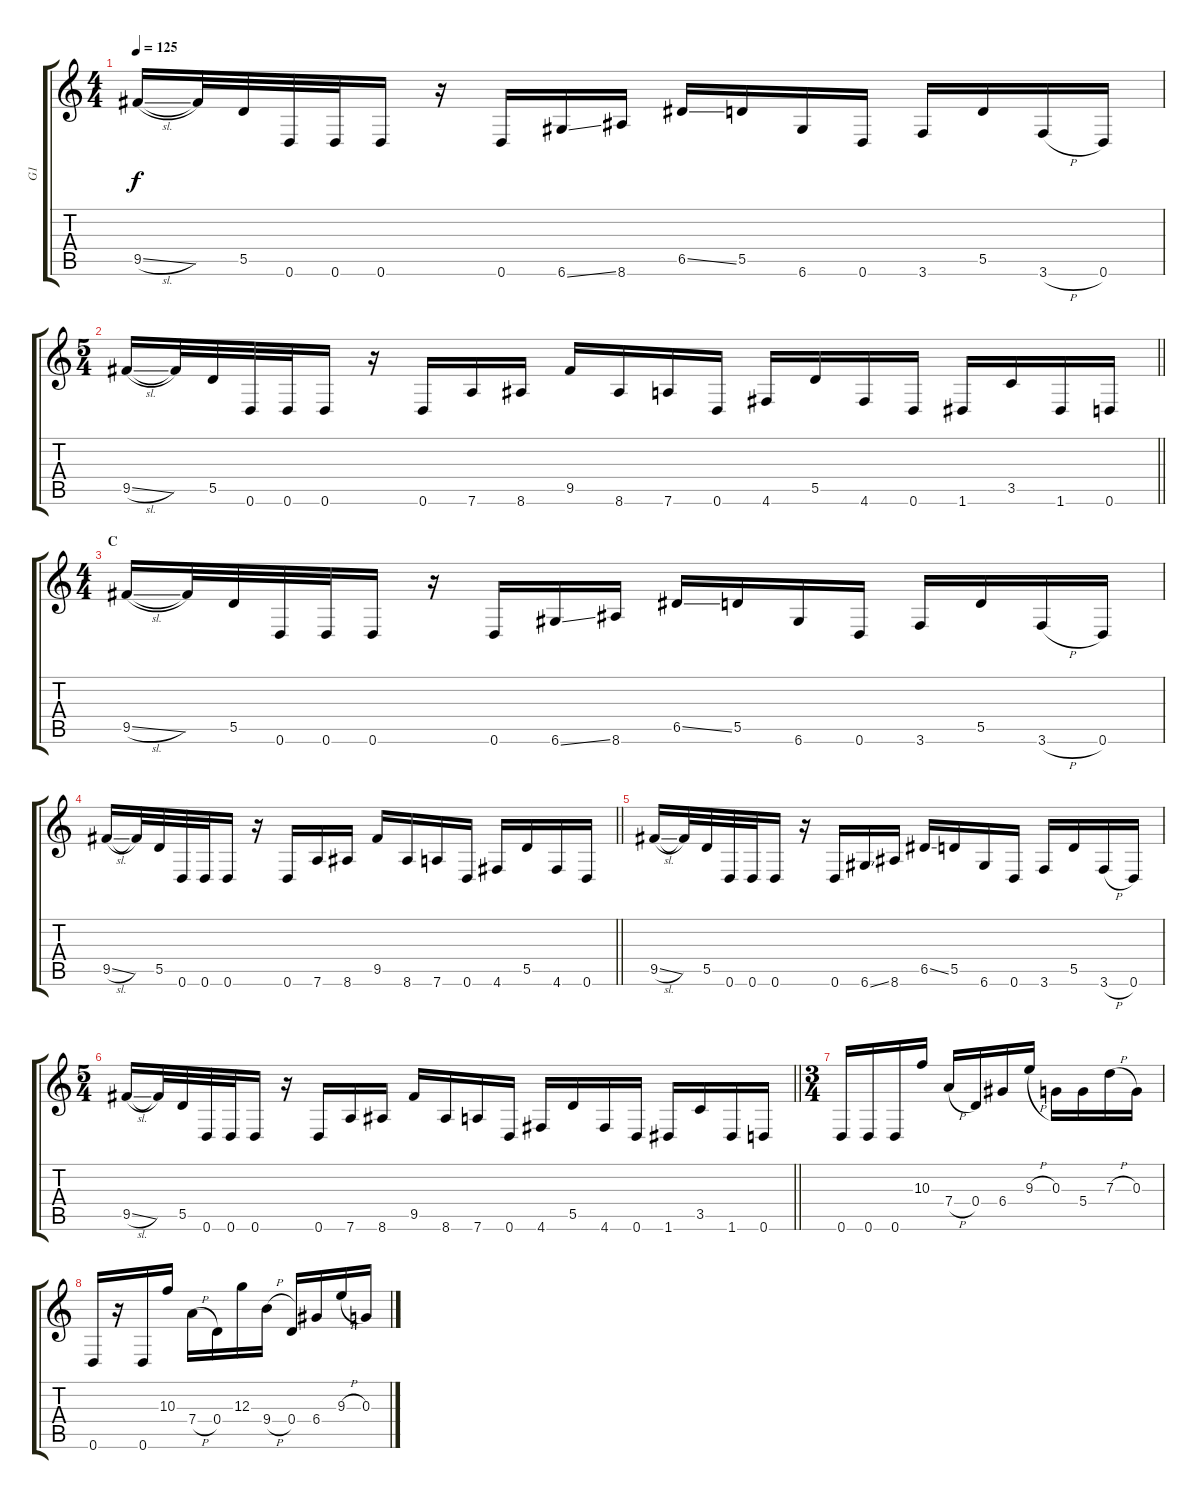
\track ("G1" "G1") {instrument distortionguitar}
\staff {score tabs}
\tuning (E4 B3 G3 D3 A2 D2) {hide}
\ts (4 4)
\tempo 125
\clef g2
\ks c
9.5{sl}.16{dy f} 9.5{t}.32 5.5.32 0.6.32 0.6.32 0.6.16 r.16 0.6.16 6.6{ss}.16 8.6.16 6.5{ss}.16 5.5.16 6.6.16 0.6.16 3.6.16 5.5.16 3.6{h}.16 0.6.16 |
\ts (5 4)
\barLineRight lightlight
9.5{sl}.16 9.5{t}.32 5.5.32 0.6.32 0.6.32 0.6.16 r.16 0.6.16 7.6.16 8.6.16 9.5.16 8.6.16 7.6.16 0.6.16 4.6.16 5.5.16 4.6.16 0.6.16 1.6.16 3.5.16 1.6.16 0.6.16 |
\ts (4 4)
\section ("" "C")
9.5{sl}.16 9.5{t}.32 5.5.32 0.6.32 0.6.32 0.6.16 r.16 0.6.16 6.6{ss}.16 8.6.16 6.5{ss}.16 5.5.16 6.6.16 0.6.16 3.6.16 5.5.16 3.6{h}.16 0.6.16 |
\barLineRight lightlight
9.5{sl}.16 9.5{t}.32 5.5.32 0.6.32 0.6.32 0.6.16 r.16 0.6.16 7.6.16 8.6.16 9.5.16 8.6.16 7.6.16 0.6.16 4.6.16 5.5.16 4.6.16 0.6.16 |
9.5{sl}.16 9.5{t}.32 5.5.32 0.6.32 0.6.32 0.6.16 r.16 0.6.16 6.6{ss}.16 8.6.16 6.5{ss}.16 5.5.16 6.6.16 0.6.16 3.6.16 5.5.16 3.6{h}.16 0.6.16 |
\ts (5 4)
\barLineRight lightlight
9.5{sl}.16 9.5{t}.32 5.5.32 0.6.32 0.6.32 0.6.16 r.16 0.6.16 7.6.16 8.6.16 9.5.16 8.6.16 7.6.16 0.6.16 4.6.16 5.5.16 4.6.16 0.6.16 1.6.16 3.5.16 1.6.16 0.6.16 |
\ts (3 4)
\section ("" "")
0.6.16 0.6.16 0.6.16 10.3.16 7.4{h}.16 0.4.16 6.4.16 9.3{h}.16 0.3.16 5.4.16 7.3{h}.16 0.3.16 |
0.6.16 r.16 0.6.16 10.3.16 7.4{h}.16 0.4.16 12.3.16 9.4{h}.16 0.4.16 6.4.16 9.3{h}.16 0.3.16
